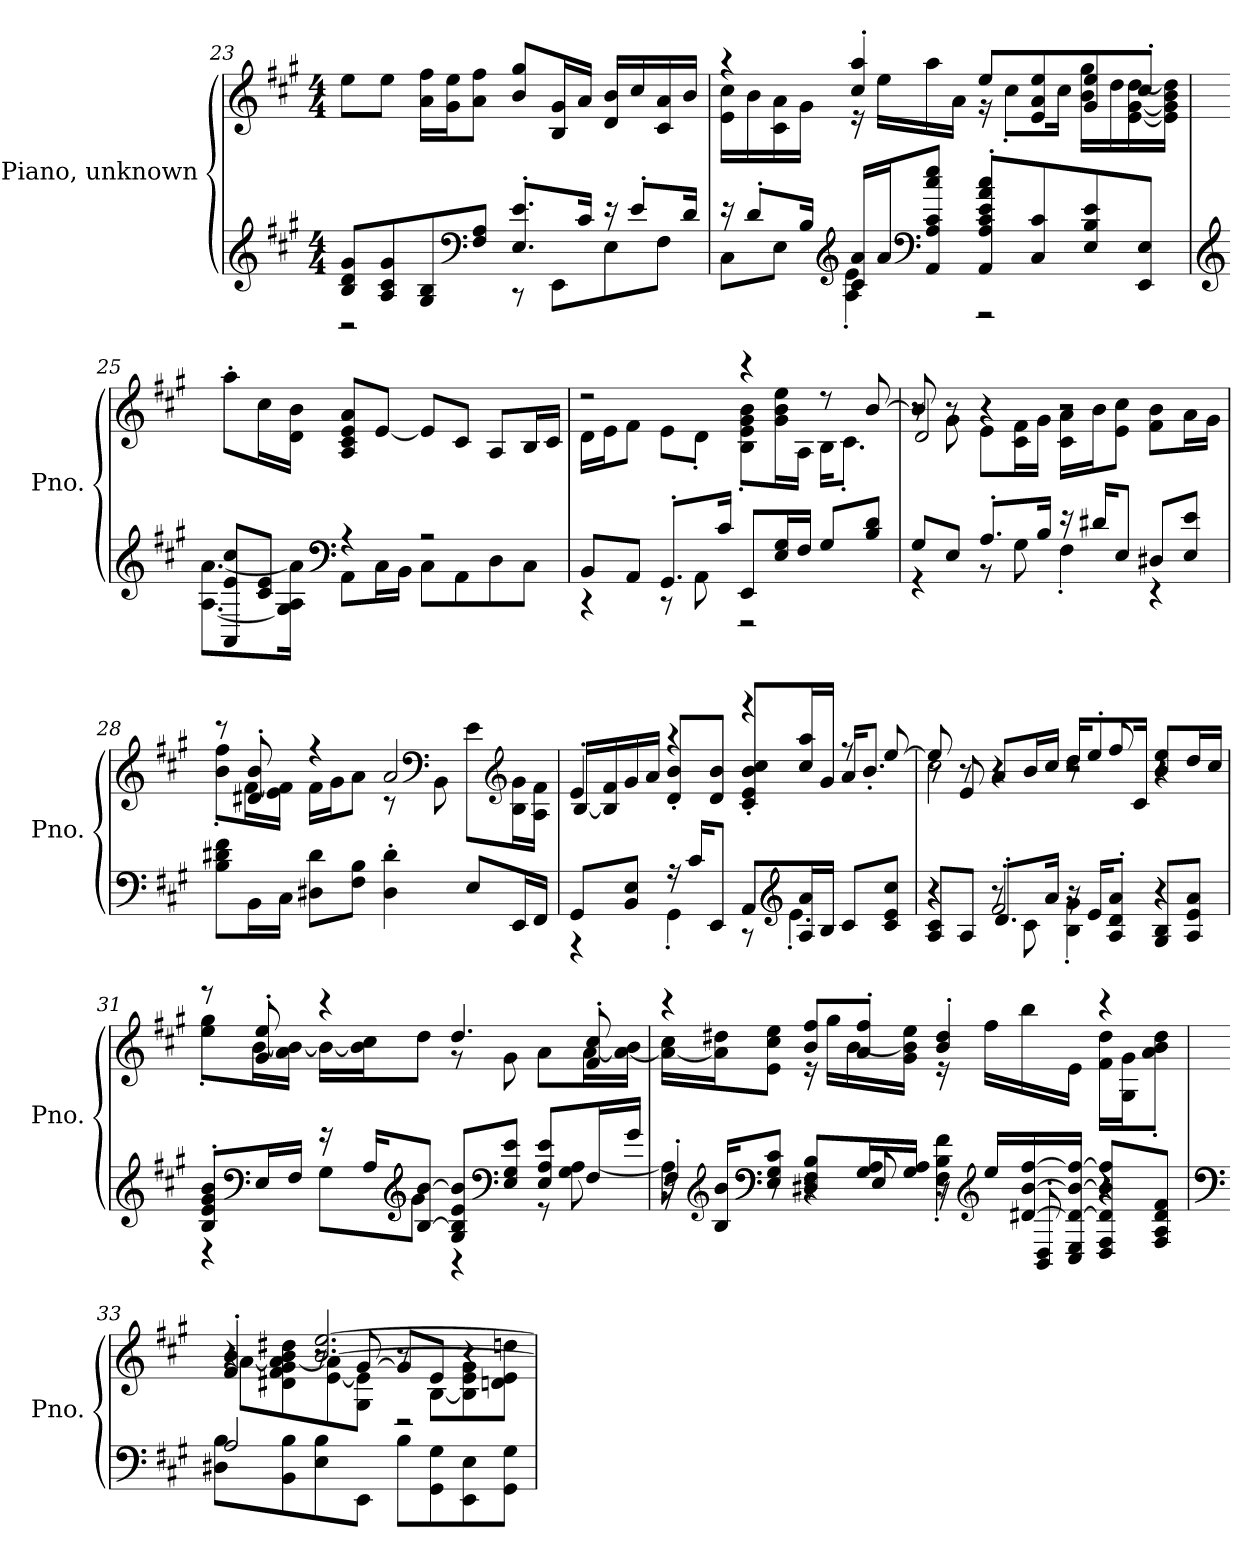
**kern	**kern
*part1	*part1
*staff2	*staff1
*I"Piano, unknown	*
*I'Pno.	*
!!LO:LB:g=z
*clefG2	*clefG2
*k[f#c#g#]	*k[f#c#g#]
*M4/4	*M4/4
=23	=23
*^	*
8B/ 8d/ 8g#/L	2r	8ee\L
8A/ 8c#/ 8g#/	.	8ee\J
8G#/ 8B/	.	16a\ 16ff#\LL
.	.	16g#\ 16ee\J
*clefF4	*	*
8F#/ 8A/J	.	8a\ 8ff#\J
8.E/' 8.e/'L	8r	8b/ 8gg#/L
.	8EE\L	16B/ 16g#/L
16c#/Jk	.	16a/JJ
16r	8E\	16d/ 16b/LL
8e'/L	.	16cc#/
.	8F#\J	16c#/ 16a/
16d/Jk	.	16b/JJ
=24	=24	=24
*	*	*^
16r	8C#\L	4r	16e\ 16cc#\LL
8d'/L	.	.	16b\
.	8E\J	.	16c#\ 16a\
16B/Jk	.	.	16g#\JJ
*clefG2	*	*	*
16c#/ 16a/LL	4A\' 4e\'	4cc#/' 4aa/'	16r
16a/J	.	.	16ee\LL
*clefF4	*	*	*
8AA/ 8A/ 8c#/ 8cc#/ 8ee/J	.	.	16aa\
.	.	.	16a\JJ
8AA/' 8A/' 8c#/' 8e/' 8a/' 8cc#/'L	2r	8ee/L	16r
.	.	.	8cc#'\L
8C#/ 8c#/	.	8e/ 8a/ 8ee/	.
.	.	.	16cc#\Jk
8E/ 8B/ 8e/	.	8g#/ 8ee/	16b\ 16gg#\LL
.	.	.	16dd\
8EE/ 8E/J	.	8cc#'/J	[16e\ [16g#\ [16dd\
.	.	.	16e\] 16g#\] 16b\ 16dd\]JJ
*	*	*v	*v
!!LO:PB:g=z
=25	=25	=25
*clefG2	*	*
8AA/ 8e/ 8cc#/L	[8.A\ [8.a\L	8aa'\L
8c#/ 8e/J	.	16cc#\L
.	16G#\ 16A\] 16a\]Jk	16d\ 16b\JJ
*clefF4	*	*
4r	8AA\L	8A/ 8c#/ 8e/ 8a/L
.	16C#\L	[8e/J
.	16BB\JJ	.
2r	8C#\L	8e/L]
.	8AA\	8c#/J
.	8D\	8A/L
.	8C#\J	16B/L
.	.	16c#/JJ
=26	=26	=26
*	*	*^
8BB/L	4r	2r	16d\LL
.	.	.	16e\J
8AA/J	.	.	8f#\J
8.GG#'/L	8r	.	8e\L
.	8AA\	.	8d'\J
16c#/Jk	.	.	.
8EE/L	2r	4r	8B\' 8e\' 8g#\' 8b\'L
16E/ 16G#/L	.	.	16g#\ 16b\ 16ee\L
16F#/JJ	.	.	16A\JJ
8G#/L	.	8r	16B\KL
.	.	.	8.c#'\J
8B/ 8d/J	.	[8b/	.
!!LO:LB:g=z
=27	=27	=27	=27
*	*	*	*^
8G#/L	4r	8b/]	8r	2d/
8E/J	.	8r	8g#\	.
8.A'/L	8r	4r	8e\L	.
.	8G#\	.	16c#\ 16f#\L	.
16B/Jk	.	.	16g#\JJ	.
16r	4F#'\	2r	16c#\ 16a\LL	2r
16d#X/KL	.	.	16b\J	.
8E/J	.	.	8e\ 8cc#\J	.
8D#X/L	4r	.	8f#\ 8b\L	.
8E/ 8e/J	.	.	16a\L	.
.	.	.	16g#\JJ	.
*v	*v	*	*	*
*	*	*v	*v
=28	=28	=28
8B\ 8d#X\ 8f#\L	8r	8b\' 8ff#\'L
16BB\L	8d#X/' 8b/'	[16f#\L
16C#\JJ	.	16e\ 16f#\]JJ
8D#X\ 8d#\L	4r	16f#\LL
.	.	16g#\J
8F#\ 8B\J	.	8a\J
4D#\' 4d#\'	2a/	8r
*	*clefF4	*
.	.	8BB\
8E/L	.	8e\L
*	*clefG2	*
16EE/L	.	16B\ 16g#\L
16FF#/JJ	.	16A\ 16f#\JJ
!!LO:LB:g=z	!!
=29	=29	=29
*^	*	*
8GG#/L	4r	4e'/	[16B/LL
.	.	.	16B/] 16f#/
8BB/ 8E/J	.	.	16g#/
.	.	.	16a/JJ
16r	4GG#'\	4r	8d/' 8b/'L
16c#/KL	.	.	.
8EE/J	.	.	8d/ 8b/J
8AA/L	8r	4r	8c#/' 8e/' 8b/' 8cc#/'L
*clefG2	*	*	*
16A/ 16a/L	4.e'\	.	16cc#/ 16aa/L
16B/JJ	.	.	16g#/JJ
8c#/L	.	8r	16a/KL
.	.	.	8.b'/J
8c#/ 8e/ 8cc#/J	.	[8ee/	.
=30	=30	=30	=30
*	*^	*	*^
4r	4r	8A/ 8c#/L	8ee/]	2cc#\	8r
.	.	8A/J	8r	.	8e/
2f#'/	8r	8.d'/L	4r	.	8a/L
.	8c#\	.	.	.	16b/L
.	.	16a/Jk	.	.	16cc#/JJ
.	4B\' 4g#\'	16r	8r	2r	16dd/KL
.	.	16e/KL	.	.	8ee'/
.	.	8A/' 8d/' 8a/'J	8ff#/	.	.
.	.	.	.	.	16c#/Jk
4r	4r	8G#/ 8B/L	4r	.	8b/ 8ee/L
.	.	8A/ 8e/ 8a/J	.	.	16dd/L
.	.	.	.	.	16cc#/JJ
*	*v	*v	*	*	*
*	*	*	*v	*v
!!LO:LB:g=z
=31	=31	=31	=31
8B/' 8e/' 8g#/' 8b/'L	4r	8r	8ee\' 8gg#\'L
*clefF4	*	*	*
16E/L	.	8g#/' 8ee/'	[16b\L
16F#/JJ	.	.	16a\ 16b\_JJ
16r	8G#\L	4r	16b\LL_
16A/KL	.	.	16b\] 16cc#\J
*clefG2	*	*	*
[8B/ [8b/J	8g#\J	.	8dd\J
8G#/ 8B/] 8e/ 8b/]L	4r	4.dd/	8r
*clefF4	*	*	*
8E/ 8G#/ 8e/J	.	.	8g#\
8E/ 8A/ 8e/L	8r	.	8a\L
16F#/L	8G#\ [8A\	8f#/' 8cc#/'	[16a\L
16g#/JJ	.	.	16a\_ 16b\JJ
!!LO:LB:g=z	!!
=32	=32	=32	=32
*	*^	*	*
16r	8A\]	4F#'/	4r	16a\_ 16cc#\LL
*clefG2	*	*	*	*
16B/ 16b/KL	.	.	.	16a\] 16dd#X\J
*clefF4	*	*	*	*
8E/ 8G#/ 8c#/J	8r	.	.	8e\ 8cc#\ 8ee\J
8D#X/ 8F#/ 8B/L	4r	8r	8b/ 8ff#/L	16r
.	.	.	.	16gg#\LL
16G#/ 16A/L	.	8E/	8a/' 8ff#/'J	[16b\
16G#/ 16A/JJ	.	.	.	16g#\ 16b\] 16ee\JJ
16r	4F#\' 4B\' 4f#\'	8r	4b/' 4dd#/'	16r
*clefG2	*	*	*	*
16ee/LL	.	.	.	16ff#\LL
[16d#X/ [16b/ [16ff#/	.	8BB/' 8D#/'	.	16bb\
16C#/ 16E/ 16d#/_ 16b/_ 16ff#/_JJ	.	.	.	16e\JJ
8D#/ 8F#/ 8d#/] 8b/] 8ff#/]L	4r	4r	4r	16f#\ 16dd#\LL
.	.	.	.	16G#\ 16g#\J
8F#/ 8A/ 8d#/ 8f#/J	.	.	.	8a\' 8b\' 8dd#\'J
*v	*v	*v	*	*
*	*v	*v
=33	=33
*clefF4	*
*^	*^
*	*	*	*^
2A/	8D#X\ 8B\L	4f#/' 4b/'	[8a\L	4r
.	8BB\ 8B\	.	8d#X\ 8f#\ 8g#\ 8a\_ 8b\ 8dd#X\	.
.	8E\ 8B\	[2.b/ [2.ee/	[8e\ 8a\]	8r
.	8EE\J	.	8G#\ 8e\]J	[8g#/
2r	8B\L	.	8r	8g#/L]
.	8GG#\ 8G#\	.	[8B\L	8e/J
.	8EE\ 8E\	.	8B\] 8e\ 8g#\	4r
.	8GG#\ 8G#\J	.	8dn\ 8e\ 8ddn\J	.
*v	*v	*	*	*
*	*v	*v	*v
=	=
*-	*-
